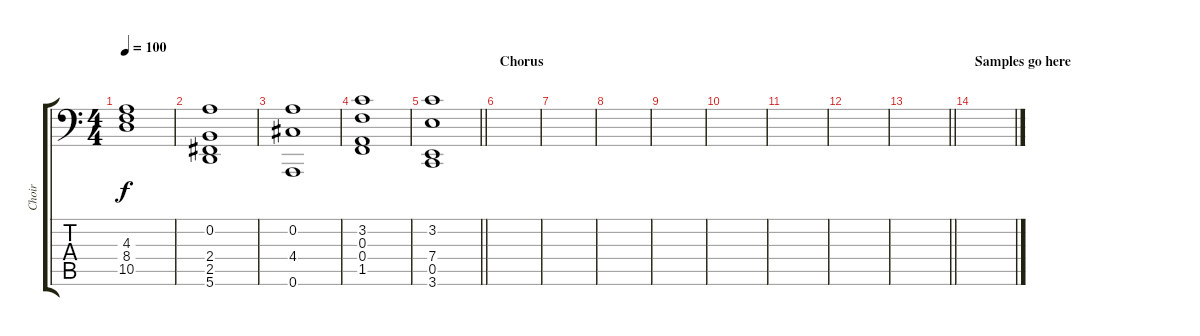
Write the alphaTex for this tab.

\track ("Choir" "Choir") {instrument choiraahs}
\staff {score tabs}
\tuning (D4 A3 F3 A2 E2 A1) {hide}
\ts (4 4)
\tempo 100
\clef f4
\ks c
(4.3{t} 8.4{t} 10.5{t}).1{dy f} |
(0.2 2.4 2.5 5.6).1 |
(0.2 4.4 0.6).1 |
(3.2 0.3 0.4 1.5).1 |
\barLineRight lightlight
(3.2 7.4 0.5 3.6).1 |
\section ("" "Chorus")
|
|
|
|
|
|
|
\barLineRight lightlight
|
\section ("" "Samples go here")
